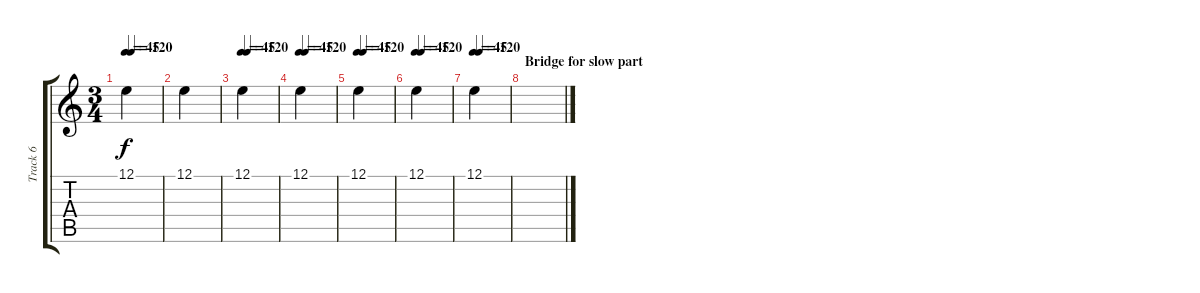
\track ("Track 6" "Track 6") {instrument musicbox}
\staff {score tabs}
\tuning (E4 B3 G3 D3 A2 E2) {hide}
\ts (3 4)
\tempo 45
\tempo (120 0.16666666666666666)
\clef g2
\ks c
12.1.4{dy f} |
12.1.4 |
\tempo 45
\tempo (120 0.16666666666666666)
12.1.4 |
\tempo 45
\tempo (120 0.16666666666666666)
12.1.4 |
\tempo 45
\tempo (120 0.16666666666666666)
12.1.4 |
\tempo 45
\tempo (120 0.16666666666666666)
12.1.4 |
\tempo 45
\tempo (120 0.16666666666666666)
12.1.4 |
\section ("" "Bridge for slow part")
